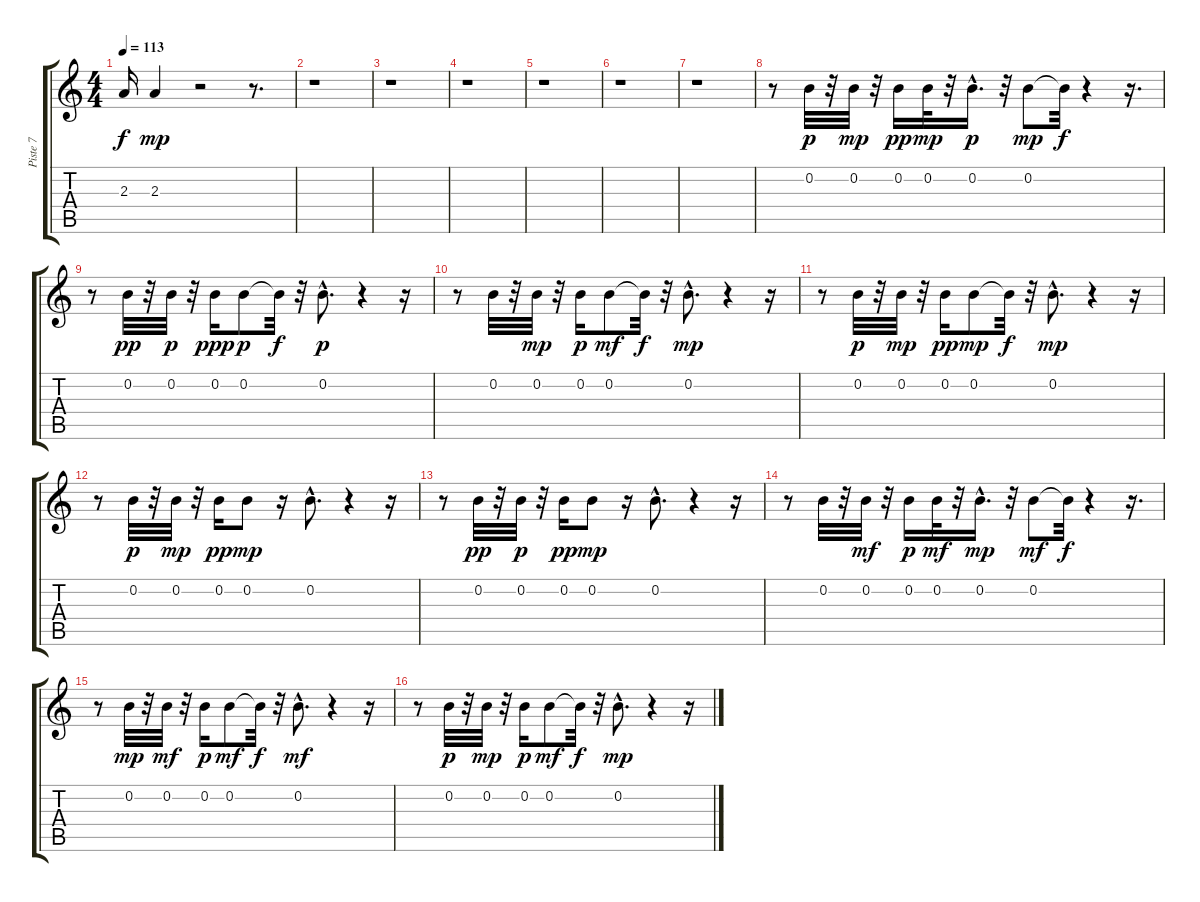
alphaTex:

\track ("Piste 7" "Piste 7") {instrument electricguitarmuted}
\staff {score tabs}
\tuning (E4 B3 G3 D3 A2 E2) {hide}
\ts (4 4)
\tempo 113
\clef g2
\ks c
2.3{t}.16{dy f} 2.3.4{dy mp} r.2 r.8{d} |
r.1 |
r.1 |
r.1 |
r.1 |
r.1 |
r.1 |
r.8 0.2.32{dy p} r.32 0.2.32{dy mp} r.32 0.2.16{dy pp} 0.2.32{dy mp} r.32 0.2{hac}.16{d dy p} r.32 0.2.8{dy mp} 0.2{t}.32{dy f} r.4 r.16{d} |
r.8 0.2.32{dy pp} r.32 0.2.32{dy p} r.32 0.2.16{dy ppp} 0.2.8{dy p} 0.2{t}.32{dy f} r.32 0.2{hac}.8{d dy p} r.4 r.16 |
r.8 0.2.32 r.32 0.2.32{dy mp} r.32 0.2.16{dy p} 0.2.8{dy mf} 0.2{t}.32{dy f} r.32 0.2{hac}.8{d dy mp} r.4 r.16 |
r.8 0.2.32{dy p} r.32 0.2.32{dy mp} r.32 0.2.16{dy pp} 0.2.8{dy mp} 0.2{t}.32{dy f} r.32 0.2{hac}.8{d dy mp} r.4 r.16 |
r.8 0.2.32{dy p} r.32 0.2.32{dy mp} r.32 0.2.16{dy pp} 0.2.8{dy mp} r.16 0.2{hac}.8{d} r.4 r.16 |
r.8 0.2.32{dy pp} r.32 0.2.32{dy p} r.32 0.2.16{dy pp} 0.2.8{dy mp} r.16 0.2{hac}.8{d} r.4 r.16 |
r.8 0.2.32 r.32 0.2.32{dy mf} r.32 0.2.16{dy p} 0.2.32{dy mf} r.32 0.2{hac}.16{d dy mp} r.32 0.2.8{dy mf} 0.2{t}.32{dy f} r.4 r.16{d} |
r.8 0.2.32{dy mp} r.32 0.2.32{dy mf} r.32 0.2.16{dy p} 0.2.8{dy mf} 0.2{t}.32{dy f} r.32 0.2{hac}.8{d dy mf} r.4 r.16 |
r.8 0.2.32{dy p} r.32 0.2.32{dy mp} r.32 0.2.16{dy p} 0.2.8{dy mf} 0.2{t}.32{dy f} r.32 0.2{hac}.8{d dy mp} r.4 r.16
